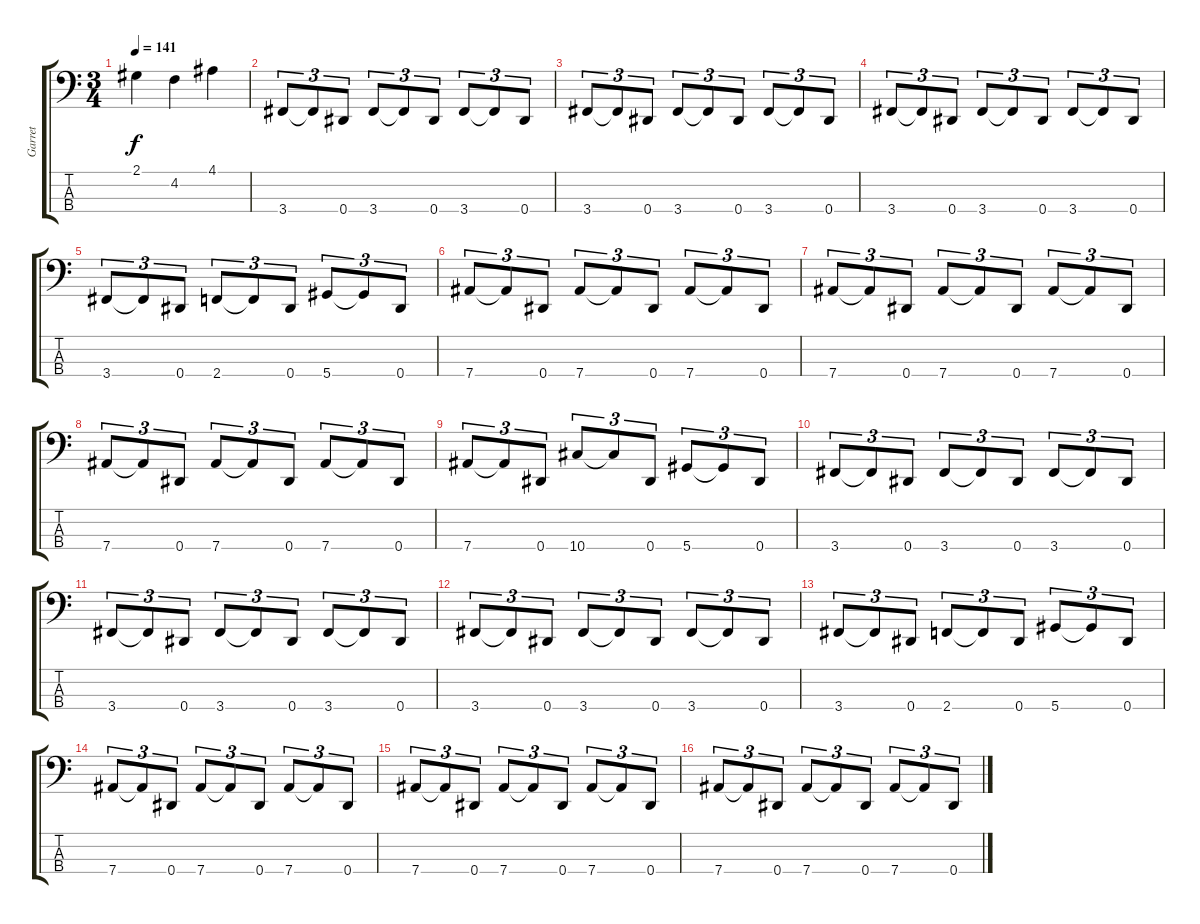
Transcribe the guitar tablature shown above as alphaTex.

\track ("Garret" "Garret") {instrument electricbasspick}
\staff {score tabs}
\tuning (Gb2 Db2 Ab1 Eb1) {hide}
\ts (3 4)
\tempo 141
\clef f4
\ks c
2.1.4{dy f} 4.2.4 4.1.4 |
3.4.8{tu (3 2)} 3.4{t}.8{tu (3 2)} 0.4.8{tu (3 2)} 3.4.8{tu (3 2)} 3.4{t}.8{tu (3 2)} 0.4.8{tu (3 2)} 3.4.8{tu (3 2)} 3.4{t}.8{tu (3 2)} 0.4.8{tu (3 2)} |
3.4.8{tu (3 2)} 3.4{t}.8{tu (3 2)} 0.4.8{tu (3 2)} 3.4.8{tu (3 2)} 3.4{t}.8{tu (3 2)} 0.4.8{tu (3 2)} 3.4.8{tu (3 2)} 3.4{t}.8{tu (3 2)} 0.4.8{tu (3 2)} |
3.4.8{tu (3 2)} 3.4{t}.8{tu (3 2)} 0.4.8{tu (3 2)} 3.4.8{tu (3 2)} 3.4{t}.8{tu (3 2)} 0.4.8{tu (3 2)} 3.4.8{tu (3 2)} 3.4{t}.8{tu (3 2)} 0.4.8{tu (3 2)} |
3.4.8{tu (3 2)} 3.4{t}.8{tu (3 2)} 0.4.8{tu (3 2)} 2.4.8{tu (3 2)} 2.4{t}.8{tu (3 2)} 0.4.8{tu (3 2)} 5.4.8{tu (3 2)} 5.4{t}.8{tu (3 2)} 0.4.8{tu (3 2)} |
7.4.8{tu (3 2)} 7.4{t}.8{tu (3 2)} 0.4.8{tu (3 2)} 7.4.8{tu (3 2)} 7.4{t}.8{tu (3 2)} 0.4.8{tu (3 2)} 7.4.8{tu (3 2)} 7.4{t}.8{tu (3 2)} 0.4.8{tu (3 2)} |
7.4.8{tu (3 2)} 7.4{t}.8{tu (3 2)} 0.4.8{tu (3 2)} 7.4.8{tu (3 2)} 7.4{t}.8{tu (3 2)} 0.4.8{tu (3 2)} 7.4.8{tu (3 2)} 7.4{t}.8{tu (3 2)} 0.4.8{tu (3 2)} |
7.4.8{tu (3 2)} 7.4{t}.8{tu (3 2)} 0.4.8{tu (3 2)} 7.4.8{tu (3 2)} 7.4{t}.8{tu (3 2)} 0.4.8{tu (3 2)} 7.4.8{tu (3 2)} 7.4{t}.8{tu (3 2)} 0.4.8{tu (3 2)} |
7.4.8{tu (3 2)} 7.4{t}.8{tu (3 2)} 0.4.8{tu (3 2)} 10.4.8{tu (3 2)} 10.4{t}.8{tu (3 2)} 0.4.8{tu (3 2)} 5.4.8{tu (3 2)} 5.4{t}.8{tu (3 2)} 0.4.8{tu (3 2)} |
3.4.8{tu (3 2)} 3.4{t}.8{tu (3 2)} 0.4.8{tu (3 2)} 3.4.8{tu (3 2)} 3.4{t}.8{tu (3 2)} 0.4.8{tu (3 2)} 3.4.8{tu (3 2)} 3.4{t}.8{tu (3 2)} 0.4.8{tu (3 2)} |
3.4.8{tu (3 2)} 3.4{t}.8{tu (3 2)} 0.4.8{tu (3 2)} 3.4.8{tu (3 2)} 3.4{t}.8{tu (3 2)} 0.4.8{tu (3 2)} 3.4.8{tu (3 2)} 3.4{t}.8{tu (3 2)} 0.4.8{tu (3 2)} |
3.4.8{tu (3 2)} 3.4{t}.8{tu (3 2)} 0.4.8{tu (3 2)} 3.4.8{tu (3 2)} 3.4{t}.8{tu (3 2)} 0.4.8{tu (3 2)} 3.4.8{tu (3 2)} 3.4{t}.8{tu (3 2)} 0.4.8{tu (3 2)} |
3.4.8{tu (3 2)} 3.4{t}.8{tu (3 2)} 0.4.8{tu (3 2)} 2.4.8{tu (3 2)} 2.4{t}.8{tu (3 2)} 0.4.8{tu (3 2)} 5.4.8{tu (3 2)} 5.4{t}.8{tu (3 2)} 0.4.8{tu (3 2)} |
7.4.8{tu (3 2)} 7.4{t}.8{tu (3 2)} 0.4.8{tu (3 2)} 7.4.8{tu (3 2)} 7.4{t}.8{tu (3 2)} 0.4.8{tu (3 2)} 7.4.8{tu (3 2)} 7.4{t}.8{tu (3 2)} 0.4.8{tu (3 2)} |
7.4.8{tu (3 2)} 7.4{t}.8{tu (3 2)} 0.4.8{tu (3 2)} 7.4.8{tu (3 2)} 7.4{t}.8{tu (3 2)} 0.4.8{tu (3 2)} 7.4.8{tu (3 2)} 7.4{t}.8{tu (3 2)} 0.4.8{tu (3 2)} |
7.4.8{tu (3 2)} 7.4{t}.8{tu (3 2)} 0.4.8{tu (3 2)} 7.4.8{tu (3 2)} 7.4{t}.8{tu (3 2)} 0.4.8{tu (3 2)} 7.4.8{tu (3 2)} 7.4{t}.8{tu (3 2)} 0.4.8{tu (3 2)}
